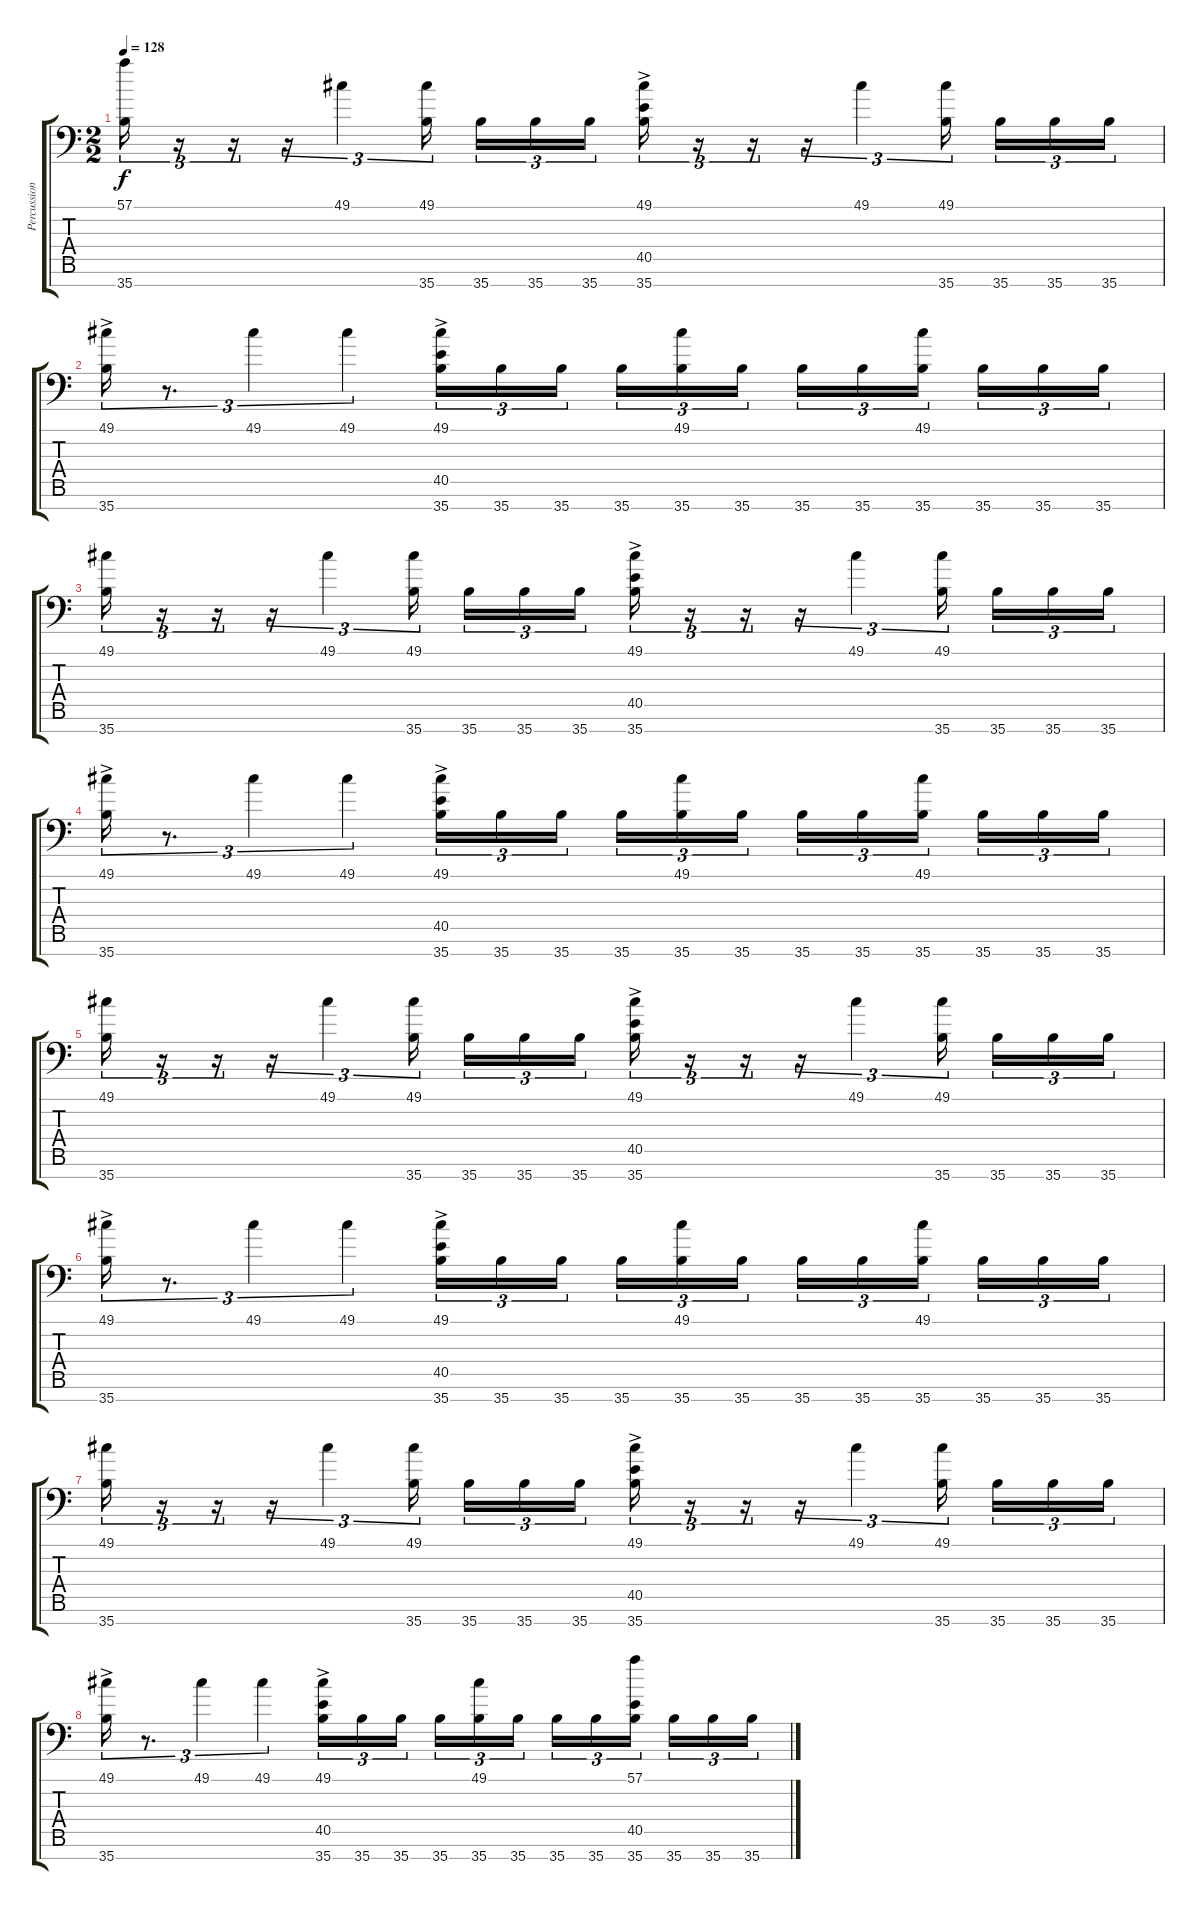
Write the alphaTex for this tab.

\track ("Percussion" "Percussion") {instrument acousticgrandpiano}
\staff {score tabs}
\tuning (C-1 C-1 C-1 C-1 C-1 C-1 C-1) {hide}
\ts (2 2)
\tempo 128
\clef f4
\ks c
(57.1 35.7).16{tu (3 2) dy f} r.16{tu (3 2)} r.16{tu (3 2)} r.16{tu (3 2)} 49.1.4{tu (3 2)} (49.1 35.7).16{tu (3 2)} 35.7.16{tu (3 2)} 35.7.16{tu (3 2)} 35.7.16{tu (3 2)} (49.1{ac} 40.5 35.7).16{tu (3 2)} r.16{tu (3 2)} r.16{tu (3 2)} r.16{tu (3 2)} 49.1.4{tu (3 2)} (49.1 35.7).16{tu (3 2)} 35.7.16{tu (3 2)} 35.7.16{tu (3 2)} 35.7.16{tu (3 2)} |
(49.1{ac} 35.7).16{tu (3 2)} r.8{d tu (3 2)} 49.1.4{tu (3 2)} 49.1.4{tu (3 2)} (49.1{ac} 40.5 35.7).16{tu (3 2)} 35.7.16{tu (3 2)} 35.7.16{tu (3 2)} 35.7.16{tu (3 2)} (49.1 35.7).16{tu (3 2)} 35.7.16{tu (3 2)} 35.7.16{tu (3 2)} 35.7.16{tu (3 2)} (49.1 35.7).16{tu (3 2)} 35.7.16{tu (3 2)} 35.7.16{tu (3 2)} 35.7.16{tu (3 2)} |
(49.1 35.7).16{tu (3 2)} r.16{tu (3 2)} r.16{tu (3 2)} r.16{tu (3 2)} 49.1.4{tu (3 2)} (49.1 35.7).16{tu (3 2)} 35.7.16{tu (3 2)} 35.7.16{tu (3 2)} 35.7.16{tu (3 2)} (49.1{ac} 40.5 35.7).16{tu (3 2)} r.16{tu (3 2)} r.16{tu (3 2)} r.16{tu (3 2)} 49.1.4{tu (3 2)} (49.1 35.7).16{tu (3 2)} 35.7.16{tu (3 2)} 35.7.16{tu (3 2)} 35.7.16{tu (3 2)} |
(49.1{ac} 35.7).16{tu (3 2)} r.8{d tu (3 2)} 49.1.4{tu (3 2)} 49.1.4{tu (3 2)} (49.1{ac} 40.5 35.7).16{tu (3 2)} 35.7.16{tu (3 2)} 35.7.16{tu (3 2)} 35.7.16{tu (3 2)} (49.1 35.7).16{tu (3 2)} 35.7.16{tu (3 2)} 35.7.16{tu (3 2)} 35.7.16{tu (3 2)} (49.1 35.7).16{tu (3 2)} 35.7.16{tu (3 2)} 35.7.16{tu (3 2)} 35.7.16{tu (3 2)} |
(49.1 35.7).16{tu (3 2)} r.16{tu (3 2)} r.16{tu (3 2)} r.16{tu (3 2)} 49.1.4{tu (3 2)} (49.1 35.7).16{tu (3 2)} 35.7.16{tu (3 2)} 35.7.16{tu (3 2)} 35.7.16{tu (3 2)} (49.1{ac} 40.5 35.7).16{tu (3 2)} r.16{tu (3 2)} r.16{tu (3 2)} r.16{tu (3 2)} 49.1.4{tu (3 2)} (49.1 35.7).16{tu (3 2)} 35.7.16{tu (3 2)} 35.7.16{tu (3 2)} 35.7.16{tu (3 2)} |
(49.1{ac} 35.7).16{tu (3 2)} r.8{d tu (3 2)} 49.1.4{tu (3 2)} 49.1.4{tu (3 2)} (49.1{ac} 40.5 35.7).16{tu (3 2)} 35.7.16{tu (3 2)} 35.7.16{tu (3 2)} 35.7.16{tu (3 2)} (49.1 35.7).16{tu (3 2)} 35.7.16{tu (3 2)} 35.7.16{tu (3 2)} 35.7.16{tu (3 2)} (49.1 35.7).16{tu (3 2)} 35.7.16{tu (3 2)} 35.7.16{tu (3 2)} 35.7.16{tu (3 2)} |
(49.1 35.7).16{tu (3 2)} r.16{tu (3 2)} r.16{tu (3 2)} r.16{tu (3 2)} 49.1.4{tu (3 2)} (49.1 35.7).16{tu (3 2)} 35.7.16{tu (3 2)} 35.7.16{tu (3 2)} 35.7.16{tu (3 2)} (49.1{ac} 40.5 35.7).16{tu (3 2)} r.16{tu (3 2)} r.16{tu (3 2)} r.16{tu (3 2)} 49.1.4{tu (3 2)} (49.1 35.7).16{tu (3 2)} 35.7.16{tu (3 2)} 35.7.16{tu (3 2)} 35.7.16{tu (3 2)} |
(49.1{ac} 35.7).16{tu (3 2)} r.8{d tu (3 2)} 49.1.4{tu (3 2)} 49.1.4{tu (3 2)} (49.1{ac} 40.5 35.7).16{tu (3 2)} 35.7.16{tu (3 2)} 35.7.16{tu (3 2)} 35.7.16{tu (3 2)} (49.1 35.7).16{tu (3 2)} 35.7.16{tu (3 2)} 35.7.16{tu (3 2)} 35.7.16{tu (3 2)} (57.1 40.5 35.7).16{tu (3 2)} 35.7.16{tu (3 2)} 35.7.16{tu (3 2)} 35.7.16{tu (3 2)}
